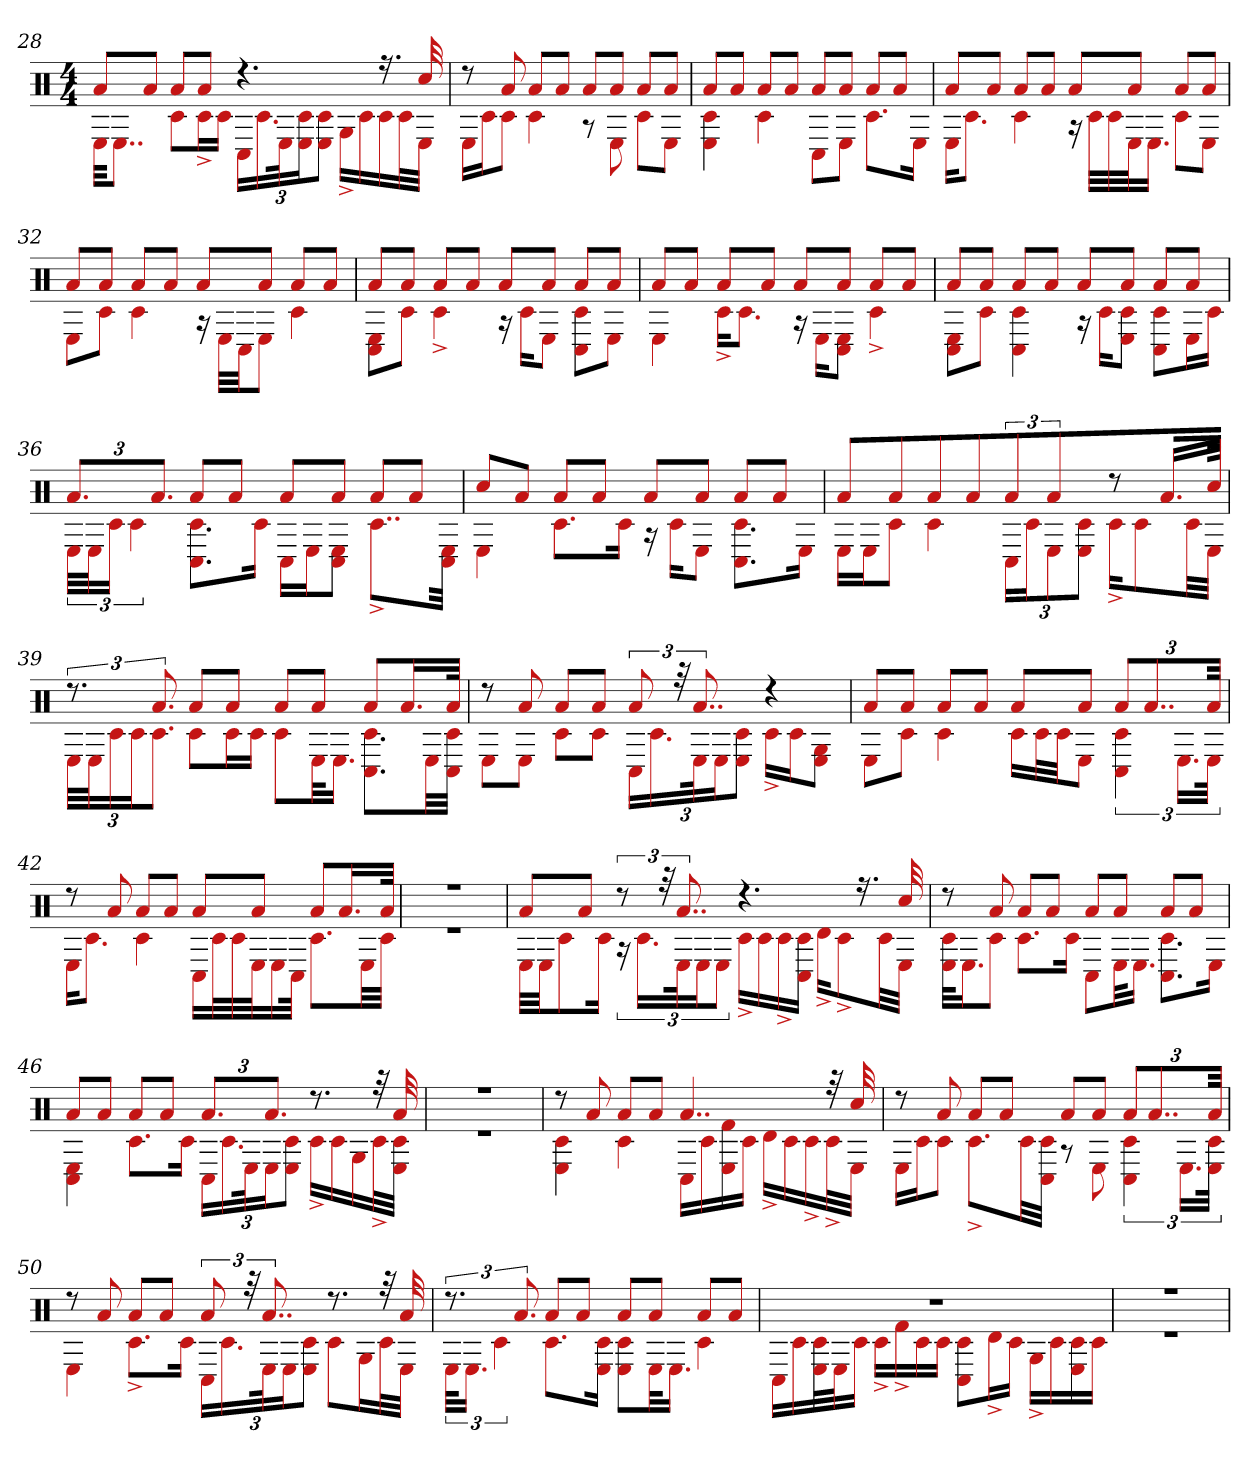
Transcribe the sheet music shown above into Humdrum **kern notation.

**kern
*part1
*staff1
*clefX
*k[]
*M4/4
=28
*^
8aL	32EKKL
.	8..EJ
8aJ	.
8aL	8c#L
8aJ	16c#^L
.	16c#JJ
4.r	24C#LL
.	24.c#
.	48Ek
.	24c# 24EJ
.	12E 12c#J
.	16G^LL
.	16c#
16.r	16c#
.	32c#L
32cc#	32EJJJ
=29	=29
8r	16ELL
.	16c#J
8a	8c#J
8aL	4c#
8aJ	.
8aL	8r
8aJ	8E
8aL	8c#L
8aJ	8EJ
=30	=30
8aL	4c# 4E
8aJ	.
8aL	4c#
8aJ	.
8aL	8C#L
8aJ	8EJ
8aL	8.c#L
8aJ	.
.	16EJk
=31	=31
8aL	16EKL
.	8.c#J
8aJ	.
8aL	4c#
8aJ	.
8aL	16r
.	32c#LLL
.	32c#
8aJ	32EJ
.	16.EJJ
8aL	8c#L
8aJ	8EJ
=32	=32
8aL	8EL
8aJ	8c#J
8aL	4c#
8aJ	.
8aL	16r
.	32ELLL
.	32C#JJ
8aJ	8EJ
8aL	4c#
8aJ	.
=33	=33
8aL	8C# 8EL
8aJ	8c#J
8aL	4c#^
8aJ	.
8aL	16r
.	16c#KL
8aJ	8EJ
8aL	8C# 8c#L
8aJ	8EJ
=34	=34
8aL	4E
8aJ	.
8aL	16c#^KL
.	8.c#J
8aJ	.
8aL	16r
.	16EKL
8aJ	8C# 8EJ
8aL	4c#^
8aJ	.
=35	=35
8aL	8C# 8EL
8aJ	8c#J
8aL	4C# 4c#
8aJ	.
8aL	16r
.	16c#KL
8aJ	8c# 8EJ
8aL	8C# 8c#L
8aJ	16EL
.	16c#JJ
=36	=36
12.aL	48ELLL
.	48EJ
.	24c#JJ
.	6c#
12.aJ	.
8aL	8.C# 8.c#L
8aJ	.
.	16c#Jk
8aL	16C#LL
.	16EJ
8aJ	8C# 8EJ
8aL	8..c#^L
8aJ	.
.	32C# 32EJkk
=37	=37
8cc#L	4E
8aJ	.
8aL	8.c#L
8aJ	.
.	16c#Jk
8aL	16r
.	16c#KL
8aJ	8EJ
8aL	8.C# 8.c#L
8aJ	.
.	16EJk
=38	=38
8aL	16ELL
.	16EJ
8aJ	8c#J
8aL	4c#
8aJ	.
12aJ	24C#LL
.	24c#J
6a	12E
.	12E 12c#J
8r	16c#^KL
.	8c#
16.aLL	.
.	32c#LL
32cc#JJk	32EJJJ
=39	=39
12.r	48ELLL
.	48EJ
.	24c#
.	24c#J
12.a	12.c#J
8aL	8c#L
8aJ	16c#L
.	16c#JJ
8aL	8c#L
8aJ	32EkL
.	16.EJJ
8aL	8.C# 8.c#L
16.aL	.
.	32ELL
32aJJk	32c# 32C#JJJ
=40	=40
8r	8EL
8a	8EJ
8aL	8c#L
8aJ	8c#J
12a	24C#LL
.	24.c#
48r	.
12..a	48Ek
.	24EJ
.	12E 12c#J
4r	16c#^LL
.	16c#J
.	8G 8EJ
=41	=41
8aL	8EL
8aJ	8c#J
8aL	4c#
8aJ	.
8aL	16c#LL
.	32c#L
.	32c#JJ
8aJ	8EJ
12aL	6C# 6c#
12..a	.
.	24.ELL
48aJkk	48EJJk
=42	=42
8r	16EKL
.	8.c#J
8a	.
8aL	4c#
8aJ	.
8aL	16C#LL
.	32c#L
.	32c#
8aJ	32EJ
.	16E
.	32C#JJk
8aL	8.c#L
16.aL	.
.	32ELL
32aJJk	32c#JJJ
=43	=43
1r	1r
=44	=44
8aL	32ELLL
.	32EJJ
.	8c#
8aJ	.
.	16c#Jk
12r	24r
.	24.c#LL
48r	.
12..a	48Ek
.	24EJ
.	12EJ
4.r	16c#^LL
.	16c#
.	16c#^
.	16c# 16C#JJ
.	16d^KL
.	8c#^
16.r	.
.	32c#LL
32cc#	32EJJJ
=45	=45
8r	32c# 32EKLL
.	16.EJ
8a	8c#J
8aL	8.c#L
8aJ	.
.	16c#Jk
8aL	8C#L
8aJ	32EkL
.	16.EJJ
8aL	8.c# 8.C#L
8aJ	.
.	16EJk
=46	=46
8aL	4C# 4E
8aJ	.
8aL	8.c#L
8aJ	.
.	16c#Jk
12.aL	24C#LL
.	24.c#
.	48Ek
12.aJ	24EJ
.	12E 12c#J
8.r	16c#^LL
.	16c#
.	16G
32r	32c#^L
32a	32c# 32EJJJ
=47	=47
1r	1r
=48	=48
8r	4E 4c#
8a	.
8aL	4c#
8aJ	.
4..a	16C#LL
.	16c#
.	16E 16f#
.	16c#JJ
.	16d^LL
.	16c#
.	16c#^
32r	32c#^L
32cc#	32EJJJ
=49	=49
8r	16ELL
.	16c#J
8a	8c#J
8aL	8.c#^L
8aJ	.
.	32c#LL
.	32C# 32c#JJJ
8aL	8r
8aJ	8E
12aL	6c# 6C#
12..a	.
.	24.ELL
48aJkk	48c# 48EJJk
=50	=50
8r	4E
8a	.
8aL	8.c#^L
8aJ	.
.	16c#Jk
12a	24C#LL
.	24.c#
48r	.
12..a	48Ek
.	24EJ
.	12E 12c#J
8.r	8c#L
.	16GL
32r	32c#L
32a	32EJJJ
=51	=51
12.r	48EKLL
.	24.EJJ
.	6c#
12.a	.
8aL	8.c#L
8aJ	.
.	16E 16c#Jk
8aL	8c# 8EL
8aJ	32EkL
.	16.EJJ
8aL	4c#
8aJ	.
=52	=52
1r	16C#LL
.	16c#
.	32E 32c#L
.	32EJ
.	16c#JJ
.	16c#^LL
.	16f#^
.	16c#
.	16c#JJ
.	8C# 8c#L
.	16d^L
.	16c#JJ
.	16G^LL
.	16c#
.	16E 16c#
.	16c#JJ
=53	=53
1r	1r
*v	*v
=
*-
